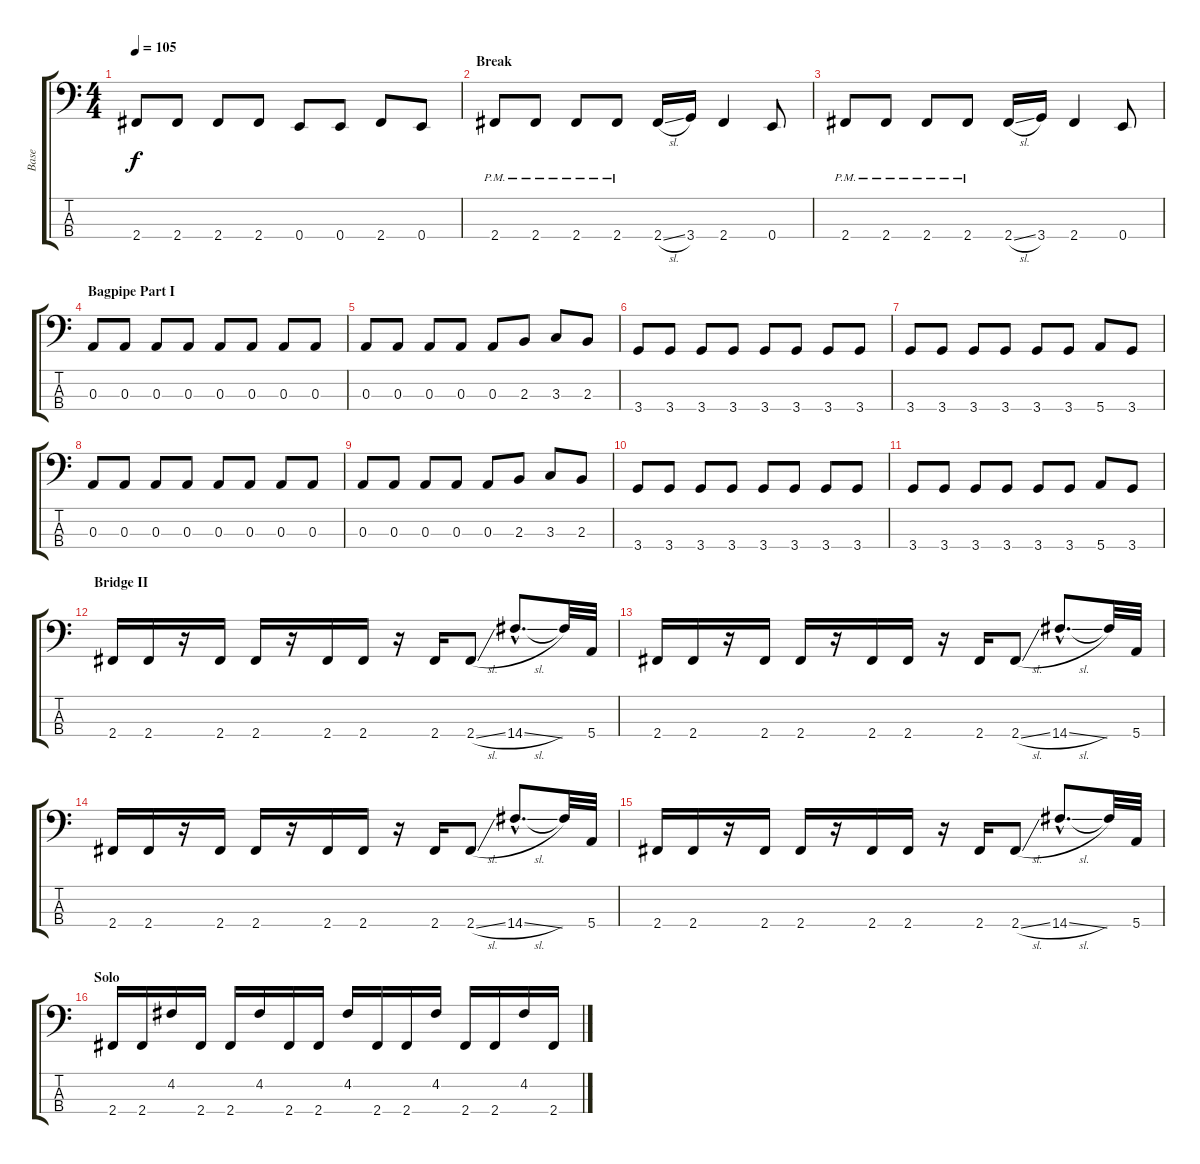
\track ("Base" "Base") {instrument electricbassfinger}
\staff {score tabs}
\tuning (G2 D2 A1 E1) {hide}
\ts (4 4)
\tempo 105
\clef f4
\ks c
2.4.8{dy f} 2.4.8 2.4.8 2.4.8 0.4.8 0.4.8 2.4.8 0.4.8 |
\section ("" "Break")
2.4{pm}.8 2.4{pm}.8 2.4{pm}.8 2.4{pm}.8 2.4{sl}.16 3.4.16 2.4.4 0.4.8 |
2.4{pm}.8 2.4{pm}.8 2.4{pm}.8 2.4{pm}.8 2.4{sl}.16 3.4.16 2.4.4 0.4.8 |
\section ("" "Bagpipe Part I")
0.3.8 0.3.8 0.3.8 0.3.8 0.3.8 0.3.8 0.3.8 0.3.8 |
0.3.8 0.3.8 0.3.8 0.3.8 0.3.8 2.3.8 3.3.8 2.3.8 |
3.4.8 3.4.8 3.4.8 3.4.8 3.4.8 3.4.8 3.4.8 3.4.8 |
3.4.8 3.4.8 3.4.8 3.4.8 3.4.8 3.4.8 5.4.8 3.4.8 |
0.3.8 0.3.8 0.3.8 0.3.8 0.3.8 0.3.8 0.3.8 0.3.8 |
0.3.8 0.3.8 0.3.8 0.3.8 0.3.8 2.3.8 3.3.8 2.3.8 |
3.4.8 3.4.8 3.4.8 3.4.8 3.4.8 3.4.8 3.4.8 3.4.8 |
3.4.8 3.4.8 3.4.8 3.4.8 3.4.8 3.4.8 5.4.8 3.4.8 |
\section ("" "Bridge II")
2.4.16 2.4.16 r.16 2.4.16 2.4.16 r.16 2.4.16 2.4.16 r.16 2.4.16 2.4{sl}.8 14.4{sl hac}.8{d} 14.4{t}.32 5.4.32 |
2.4.16 2.4.16 r.16 2.4.16 2.4.16 r.16 2.4.16 2.4.16 r.16 2.4.16 2.4{sl}.8 14.4{sl hac}.8{d} 14.4{t}.32 5.4.32 |
2.4.16 2.4.16 r.16 2.4.16 2.4.16 r.16 2.4.16 2.4.16 r.16 2.4.16 2.4{sl}.8 14.4{sl hac}.8{d} 14.4{t}.32 5.4.32 |
2.4.16 2.4.16 r.16 2.4.16 2.4.16 r.16 2.4.16 2.4.16 r.16 2.4.16 2.4{sl}.8 14.4{sl hac}.8{d} 14.4{t}.32 5.4.32 |
\section ("" "Solo")
2.4.16 2.4.16 4.2.16 2.4.16 2.4.16 4.2.16 2.4.16 2.4.16 4.2.16 2.4.16 2.4.16 4.2.16 2.4.16 2.4.16 4.2.16 2.4.16
